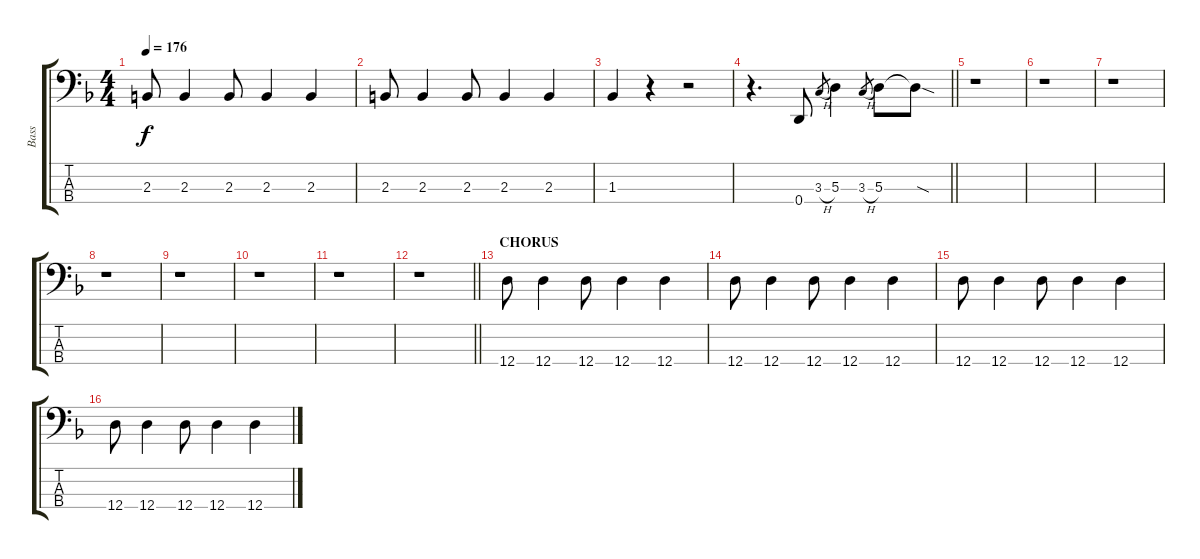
\track ("Bass" "Bass") {instrument electricbassfinger}
\staff {score tabs}
\tuning (G2 D2 A1 D1) {hide}
\ts (4 4)
\tempo 176
\clef f4
\ks f
2.3.8{dy f} 2.3.4 2.3.8 2.3.4 2.3.4 |
2.3.8 2.3.4 2.3.8 2.3.4 2.3.4 |
1.3.4 r.4 r.2 |
\barLineRight lightlight
r.4{d} 0.4.8 3.3{h}.8{gr} 5.3.4 3.3{h}.8{gr} 5.3.8 5.3{sod t}.8 |
r.1 |
r.1 |
r.1 |
r.1 |
r.1 |
r.1 |
r.1 |
\barLineRight lightlight
r.1 |
\section ("" "CHORUS")
12.4.8 12.4.4 12.4.8 12.4.4 12.4.4 |
12.4.8 12.4.4 12.4.8 12.4.4 12.4.4 |
12.4.8 12.4.4 12.4.8 12.4.4 12.4.4 |
12.4.8 12.4.4 12.4.8 12.4.4 12.4.4
